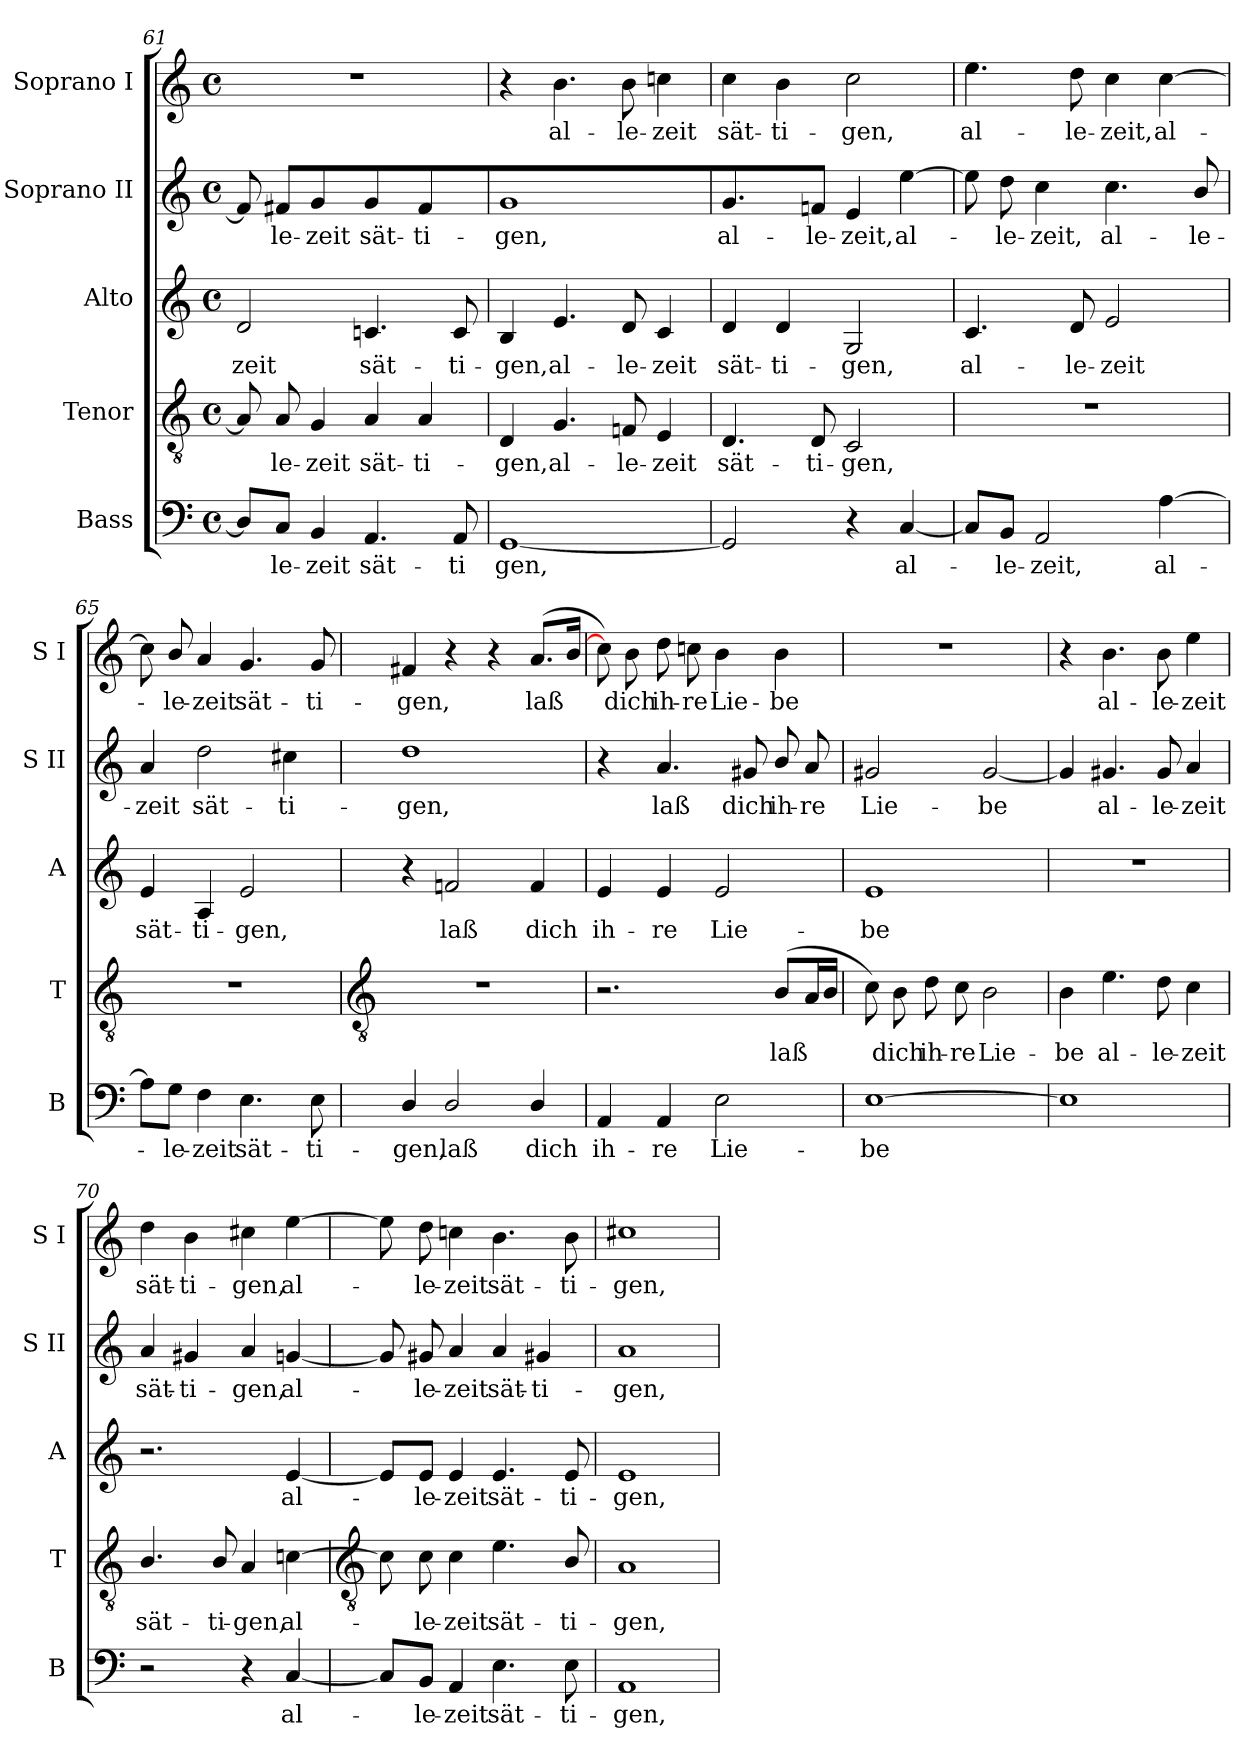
**kern	**text	**kern	**text	**kern	**text	**kern	**text	**kern	**text
*part5	*part5	*part4	*part4	*part3	*part3	*part2	*part2	*part1	*part1
*staff5	*staff5	*staff4	*staff4	*staff3	*staff3	*staff2	*staff2	*staff1	*staff1
*I"Bass	*	*I"Tenor	*	*I"Alto	*	*I"Soprano II	*	*I"Soprano I	*
*I'B	*	*I'T	*	*I'A	*	*I'S II	*	*I'S I	*
!!LO:LB:g=z
*clefF4	*	*clefGv2	*	*clefG2	*	*clefG2	*	*clefG2	*
*k[]	*	*k[]	*	*k[]	*	*k[]	*	*k[]	*
*C:	*	*C:	*	*C:	*	*C:	*	*C:	*
*M4/4	*	*M4/4	*	*M4/4	*	*M4/4	*	*M4/4	*
*met(c)	*	*met(c)	*	*met(c)	*	*met(c)	*	*met(c)	*
=61	=61	=61	=61	=61	=61	=61	=61	=61	=61
!	!	!	!	!	!LO:LY:b	!	!	!	!
8D/L]	.	8A]	.	2d	-zeit	8f#]	.	1r	.
!	!LO:LY:b	!	!LO:LY:b	!	!	!	!LO:LY:b	!	!
8C/J	le-	8A	le-	.	.	8f#L	le-	.	.
!	!LO:LY:b	!	!LO:LY:b	!	!	!	!LO:LY:b	!	!
4BB	-zeit	4G	-zeit	.	.	4g	-zeit	.	.
!	!LO:LY:b	!	!LO:LY:b	!	!LO:LY:b	!	!LO:LY:b	!	!
4.AA	sät-	4A	sät-	4.cn	sät-	4g	sät-	.	.
!	!	!	!LO:LY:b	!	!	!	!LO:LY:b	!	!
.	.	4A	-ti-	.	.	4f#	-ti-	.	.
!	!LO:LY:b	!	!	!	!LO:LY:b	!	!	!	!
8AA	-ti	.	.	8c	-ti-	.	.	.	.
=62	=62	=62	=62	=62	=62	=62	=62	=62	=62
!	!LO:LY:b	!	!LO:LY:b	!	!LO:LY:b	!	!LO:LY:b	!	!
[1GG	gen,	4D	-gen,	4B	-gen,	1g	-gen,	4r	.
!	!	!	!LO:LY:b	!	!LO:LY:b	!	!	!	!LO:LY:b
.	.	4.G	al-	4.e	al-	.	.	4.b	al-
!	!	!	!LO:LY:b	!	!LO:LY:b	!	!	!	!LO:LY:b
.	.	8Fn	-le-	8d	-le-	.	.	8b	-le-
!	!	!	!LO:LY:b	!	!LO:LY:b	!	!	!	!LO:LY:b
.	.	4E	-zeit	4c	-zeit	.	.	4ccn	-zeit
=63	=63	=63	=63	=63	=63	=63	=63	=63	=63
!	!	!	!LO:LY:b	!	!LO:LY:b	!	!LO:LY:b	!	!LO:LY:b
2GG]	.	4.D	sät-	4d	sät-	4.g	al-	4cc	sät-
!	!	!	!	!	!LO:LY:b	!	!	!	!LO:LY:b
.	.	.	.	4d	-ti-	.	.	4b	-ti-
!	!	!	!LO:LY:b	!	!	!	!LO:LY:b	!	!
.	.	8D	-ti-	.	.	8fnJ	-le-	.	.
!	!	!	!LO:LY:b	!	!LO:LY:b	!	!LO:LY:b	!	!LO:LY:b
4r	.	2C	-gen,	2G	-gen,	4e	-zeit,	2cc	-gen,
!	!LO:LY:b	!	!	!	!	!	!LO:LY:b	!	!
[4C	al-	.	.	.	.	[4ee	al-	.	.
=64	=64	=64	=64	=64	=64	=64	=64	=64	=64
!	!	!	!	!	!LO:LY:b	!	!	!	!LO:LY:b
8C/L]	.	1r	.	4.c	al-	8ee]	.	4.ee	al-
!	!LO:LY:b	!	!	!	!	!	!LO:LY:b	!	!
8BB/J	le-	.	.	.	.	8dd	le-	.	.
!	!LO:LY:b	!	!	!	!	!	!LO:LY:b	!	!
2AA	-zeit,	.	.	.	.	4cc	-zeit,	.	.
!	!	!	!	!	!LO:LY:b	!	!	!	!LO:LY:b
.	.	.	.	8d	-le-	.	.	8dd	-le-
!	!	!	!	!	!LO:LY:b	!	!LO:LY:b	!	!LO:LY:b
.	.	.	.	2e	-zeit	4.cc	al-	4cc	-zeit,
!	!LO:LY:b	!	!	!	!	!	!	!	!LO:LY:b
[4A	al-	.	.	.	.	.	.	[4cc	al-
!	!	!	!	!	!	!	!LO:LY:b	!	!
.	.	.	.	.	.	8b/	-le-	.	.
=65	=65	=65	=65	=65	=65	=65	=65	=65	=65
!	!	!	!	!	!LO:LY:b	!	!LO:LY:b	!	!
8A\L]	.	1r	.	4e	sät-	4a	-zeit	8cc]	.
!	!LO:LY:b	!	!	!	!	!	!	!	!LO:LY:b
8G\J	le-	.	.	.	.	.	.	8b/	le-
!	!LO:LY:b	!	!	!	!LO:LY:b	!	!LO:LY:b	!	!LO:LY:b
4F	-zeit	.	.	4A	-ti-	2dd	sät-	4a	-zeit
!	!LO:LY:b	!	!	!	!LO:LY:b	!	!	!	!LO:LY:b
4.E	sät-	.	.	2e	-gen,	.	.	4.g	sät-
!	!	!	!	!	!	!	!LO:LY:b	!	!
.	.	.	.	.	.	4cc#X	-ti-	.	.
!	!LO:LY:b	!	!	!	!	!	!	!	!LO:LY:b
8E	-ti-	.	.	.	.	.	.	8g	-ti-
!!LO:LB:g=z
=66	=66	=66	=66	=66	=66	=66	=66	=66	=66
*	*	*clefGv2	*	*	*	*	*	*	*
!	!LO:LY:b	!	!	!	!	!	!LO:LY:b	!	!LO:LY:b
4D/	-gen,	1r	.	4r	.	1dd	-gen,	4f#X	-gen,
!	!LO:LY:b	!	!	!	!LO:LY:b	!	!	!	!
2D/	laß	.	.	2fn	laß	.	.	4r	.
.	.	.	.	.	.	.	.	4r	.
!	!LO:LY:b	!	!	!	!LO:LY:b	!	!	!	!LO:LY:b
4D/	dich	.	.	4f	dich	.	.	(<8.aL	laß
.	.	.	.	.	.	.	.	16bJ	.
=67	=67	=67	=67	=67	=67	=67	=67	=67	=67
!	!LO:LY:b	!	!	!	!LO:LY:b	!	!	!	!
4AA	ih-	2.r	.	4e	ih-	4r	.	8ccn])	.
!	!	!	!	!	!	!	!	!	!LO:LY:b
.	.	.	.	.	.	.	.	8b	dich
!	!LO:LY:b	!	!	!	!LO:LY:b	!	!LO:LY:b	!	!LO:LY:b
4AA	-re	.	.	4e	-re	4.a	laß	8dd	ih-
!	!	!	!	!	!	!	!	!	!LO:LY:b
.	.	.	.	.	.	.	.	8ccn	-re
!	!LO:LY:b	!	!	!	!LO:LY:b	!	!	!	!LO:LY:b
2E	Lie-	.	.	2e	Lie-	.	.	4b	Lie-
!	!	!	!	!	!	!	!LO:LY:b	!	!
.	.	.	.	.	.	8g#X	dich	.	.
!	!	!	!LO:LY:b	!	!	!	!LO:LY:b	!	!LO:LY:b
.	.	(<8BL	laß	.	.	8b/	ih-	4b	-be
!	!	!	!	!	!	!	!LO:LY:b	!	!
.	.	16AL	.	.	.	8a	-re	.	.
.	.	16BJJ	.	.	.	.	.	.	.
=68	=68	=68	=68	=68	=68	=68	=68	=68	=68
!	!LO:LY:b	!	!	!	!LO:LY:b	!	!LO:LY:b	!	!
[1E	-be	8c)	.	1e	-be	2g#X	Lie-	1r	.
!	!	!	!LO:LY:b	!	!	!	!	!	!
.	.	8B	dich	.	.	.	.	.	.
!	!	!	!LO:LY:b	!	!	!	!	!	!
.	.	8d	ih-	.	.	.	.	.	.
!	!	!	!LO:LY:b	!	!	!	!	!	!
.	.	8c	-re	.	.	.	.	.	.
!	!	!	!LO:LY:b	!	!	!	!LO:LY:b	!	!
.	.	2B	Lie-	.	.	[2g#	-be	.	.
=69	=69	=69	=69	=69	=69	=69	=69	=69	=69
!	!	!	!LO:LY:b	!	!	!	!	!	!
1E]	.	4B	-be	1r	.	4g#]	.	4r	.
!	!	!	!LO:LY:b	!	!	!	!LO:LY:b	!	!LO:LY:b
.	.	4.e	al-	.	.	4.g#X	al-	4.b	al-
!	!	!	!LO:LY:b	!	!	!	!LO:LY:b	!	!LO:LY:b
.	.	8d	-le-	.	.	8g#	-le-	8b	-le-
!	!	!	!LO:LY:b	!	!	!	!LO:LY:b	!	!LO:LY:b
.	.	4c	-zeit	.	.	4a	-zeit	4ee	-zeit
=70	=70	=70	=70	=70	=70	=70	=70	=70	=70
!	!	!	!LO:LY:b	!	!	!	!LO:LY:b	!	!LO:LY:b
2r	.	4.B/	sät-	2.r	.	4a	sät-	4dd	sät-
!	!	!	!	!	!	!	!LO:LY:b	!	!LO:LY:b
.	.	.	.	.	.	4g#X	-ti-	4b	-ti-
!	!	!	!LO:LY:b	!	!	!	!	!	!
.	.	8B/	-ti-	.	.	.	.	.	.
!	!	!	!LO:LY:b	!	!	!	!LO:LY:b	!	!LO:LY:b
4r	.	4A	-gen,	.	.	4a	-gen,	4cc#X	-gen,
!	!LO:LY:b	!	!LO:LY:b	!	!LO:LY:b	!	!LO:LY:b	!	!LO:LY:b
[4C	al-	[4cn	al-	[4e	al-	[4gn	al-	[4ee	al-
!!LO:LB:g=z
=71	=71	=71	=71	=71	=71	=71	=71	=71	=71
*	*	*clefGv2	*	*	*	*	*	*	*
8C/L]	.	8c]	.	8e/L]	.	8g]	.	8ee]	.
!	!LO:LY:b	!	!LO:LY:b	!	!LO:LY:b	!	!LO:LY:b	!	!LO:LY:b
8BB/J	le-	8c	le-	8e/J	le-	8g#X	le-	8dd	le-
!	!LO:LY:b	!	!LO:LY:b	!	!LO:LY:b	!	!LO:LY:b	!	!LO:LY:b
4AA	-zeit	4c	-zeit	4e	-zeit	4a	-zeit	4ccn	-zeit
!	!LO:LY:b	!	!LO:LY:b	!	!LO:LY:b	!	!LO:LY:b	!	!LO:LY:b
4.E	sät-	4.e	sät-	4.e	sät-	4a	sät-	4.b	sät-
!	!	!	!	!	!	!	!LO:LY:b	!	!
.	.	.	.	.	.	4g#X	-ti-	.	.
!	!LO:LY:b	!	!LO:LY:b	!	!LO:LY:b	!	!	!	!LO:LY:b
8E	-ti-	8B/	-ti-	8e	-ti-	.	.	8b	-ti-
=72	=72	=72	=72	=72	=72	=72	=72	=72	=72
!	!LO:LY:b	!	!LO:LY:b	!	!LO:LY:b	!	!LO:LY:b	!	!LO:LY:b
1AA	-gen,	1A	-gen,	1e	-gen,	1a	-gen,	1cc#X	-gen,
=	=	=	=	=	=	=	=	=	=
*-	*-	*-	*-	*-	*-	*-	*-	*-	*-
